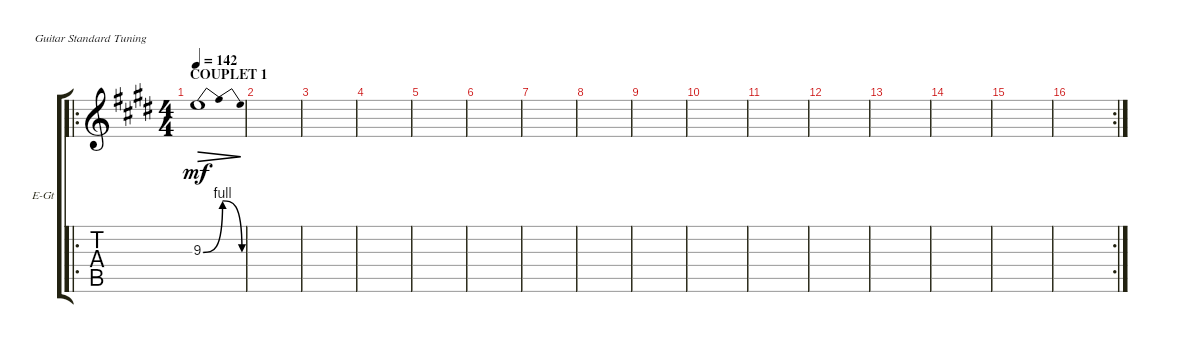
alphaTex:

\defaultSystemsLayout 4
\bracketExtendMode groupsimilarinstruments
\firstSystemTrackNameOrientation horizontal
\otherSystemsTrackNameOrientation horizontal
\track ("Electric Guitar" "E-Gt") {instrument distortionguitar}
\staff {score tabs}
\tuning (E4 B3 G3 D3 A2 E2)
\ro
\ts (4 4)
\section ("" "COUPLET 1")
\tempo 142
\clef g2
\scale
0.374359
\ks e
9.3{be (bendrelease 0 0 5.3999999999999995 4 24 4 32.4 0)}.1{dec dy mf} |
\scale
0.312821 |
\scale
0.312821 |
\scale
0.333333 |
\scale
0.333333 |
\scale
0.333333 |
\scale
0.333333 |
\scale
0.333333 |
\scale
0.333333 |
\scale
0.333333 |
\scale
0.333333 |
\scale
0.333333 |
\scale
0.333333 |
\scale
0.333333 |
\scale
0.333333 |
\rc 2
\scale
0.333333
